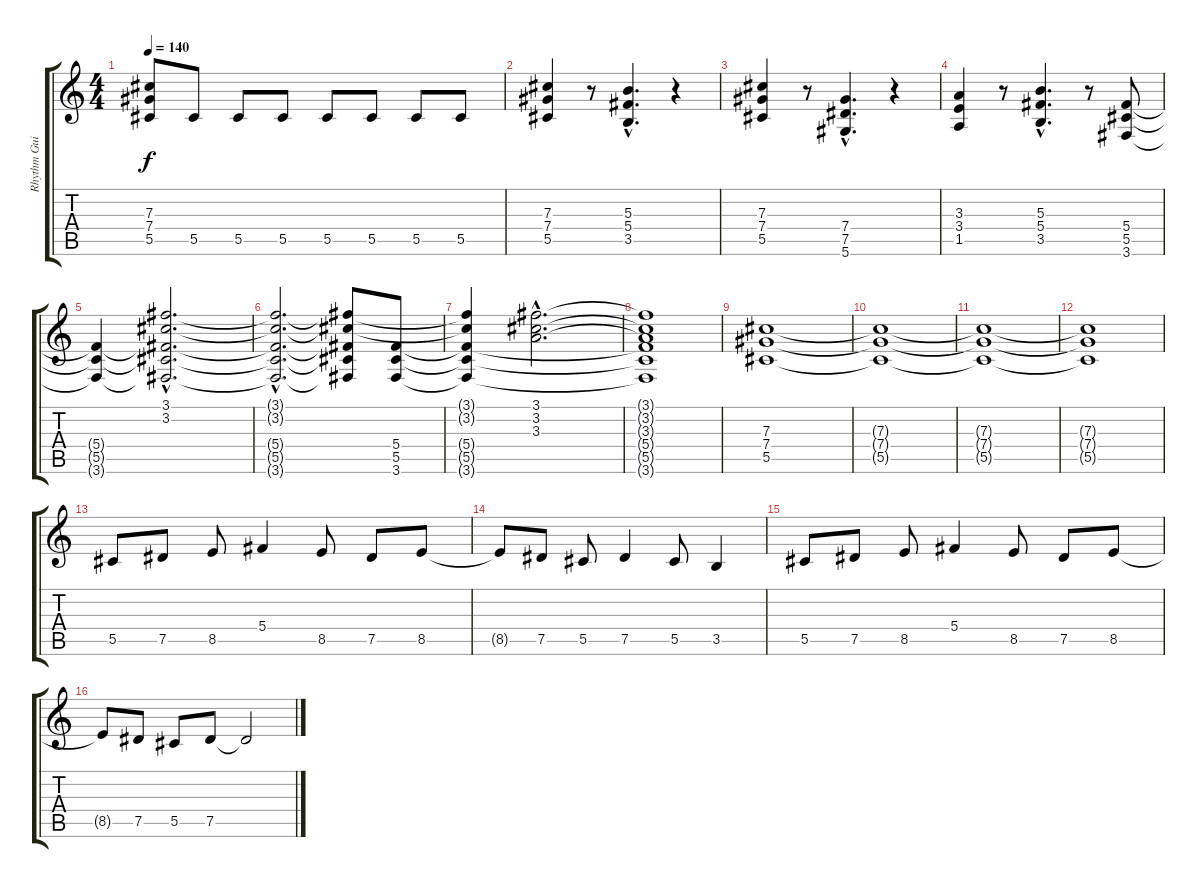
\track ("Rhythm Guitar" "Rhythm Gui") {instrument overdrivenguitar}
\staff {score tabs}
\tuning (Eb4 Bb3 Gb3 Db3 Ab2 Eb2) {hide}
\ts (4 4)
\tempo 140
\clef g2
\ks c
(7.3{t} 7.4{t} 5.5{t}).8{dy f} 5.5.8 5.5.8 5.5.8 5.5.8 5.5.8 5.5.8 5.5.8 |
(7.3 7.4 5.5).4 r.8 (5.3{hac} 5.4{hac} 3.5{hac}).4{d} r.4 |
(7.3 7.4 5.5).4 r.8 (7.4{hac} 7.5{hac} 5.6{hac}).4{d} r.4 |
(3.3 3.4 1.5).4 r.8 (5.3{hac} 5.4{hac} 3.5{hac}).4{d} r.8 (5.4 5.5 3.6).8 |
(5.4{t} 5.5{t} 3.6{t}).4 (3.1{hac} 3.2{hac} 5.4{hac t} 5.5{hac t} 3.6{hac t}).2{d} |
(3.1{hac t} 3.2{hac t} 5.4{hac t} 5.5{hac t} 3.6{hac t}).2{d} (3.1{t} 3.2{t} 5.4{t} 5.5{t} 3.6{t}).8 (5.4 5.5 3.6).8 |
(3.1{t} 3.2{t} 5.4{t} 5.5{t} 3.6{t}).4 (3.1{hac} 3.2{hac} 3.3{hac}).2{d} |
(3.1{t} 3.2{t} 3.3{t} 5.4{t} 5.5{t} 3.6{t}).1 |
(7.3 7.4 5.5).1 |
(7.3{t} 7.4{t} 5.5{t}).1 |
(7.3{t} 7.4{t} 5.5{t}).1 |
(7.3{t} 7.4{t} 5.5{t}).1 |
5.5.8 7.5.8 8.5.8 5.4.4 8.5.8 7.5.8 8.5.8 |
8.5{t}.8 7.5.8 5.5.8 7.5.4 5.5.8 3.5.4 |
5.5.8 7.5.8 8.5.8 5.4.4 8.5.8 7.5.8 8.5.8 |
8.5{t}.8 7.5.8 5.5.8 7.5.8 7.5{t}.2
